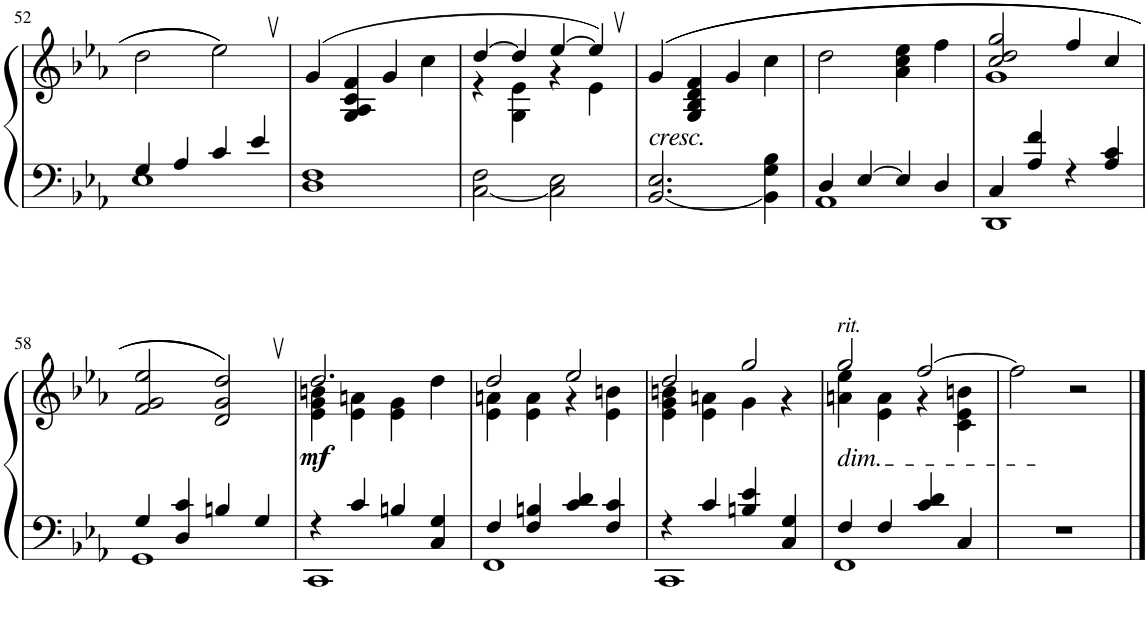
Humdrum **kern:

**kern	**kern	**dynam
*part1	*part1	*part1
*staff2	*staff1	*staff1/2
*I"ピアノ	*	*
!!LO:PB:g=z
*clefF4	*clefG2	*
*k[b-e-a-]	*k[b-e-a-]	*
*M4/4	*M4/4	*
*met(c)	*met(c)	*
=52	=52	=52
*^	*	*
4G/	1E-	2dd\	.
4A-/	.	.	.
4c/	.	2ee-,<\	.
4e-/	.	.	.
*v	*v	*	*
=53	=53	=53
1D 1F	(4g/	.
.	4G/ 4A-/ 4c/ 4f/	.
.	4g/	.
.	4cc\	.
=54	=54	=54
*	*^	*
[2C\ 2F\	[4dd/	4r	.
.	4dd/]	4G\ 4e-\	.
2C\] 2E-\	[4ee-/	4r	.
.	4ee-,</])	4e-\	.
=55	=55	=55	=55
!	!LO:TX:b:i:t=cresc.	!	!
*	*v	*v	*
[2.BB-/ 2.E-/	((4g/	.
.	4G/ 4B-/ 4d/ 4f/	.
.	4g/	.
4BB-\] 4G\ 4B-\	4cc\	.
=56	=56	=56
*^	*	*
4D/	1AA-	2dd\	.
[4E-/	.	.	.
4E-/]	.	4a-\ 4cc\ 4ee-\	.
4D/	.	4ff\	.
=57	=57	=57	=57
*	*	*^	*
4C/	1DD	2cc/ 2dd/ 2gg/	1g	.
4A-/ 4f/	.	.	.	.
4r	.	4ff/	.	.
4A-/ 4c/	.	4cc/	.	.
*	*	*v	*v	*
!!LO:LB:g=z
=58	=58	=58	=58
4G/	1GG	2f/ 2g/ 2ee-/	.
4D/ 4c/	.	.	.
4Bn/	.	2d/,< 2g/,< 2dd/,<))	.
4G/	.	.	.
=59	=59	=59	=59
*	*	*^	*
!	!	!	!	!LO:DY:b
4r	1CC	2.dd/	4e-\ 4g\ 4bn\	mf
4c/	.	.	4e-\ 4an\	.
4Bn/	.	.	4e-\ 4g\	.
4C/ 4G/	.	4dd\	4ryy	.
=60	=60	=60	=60	=60
4F/	1FF	2dd/	4e-\ 4an\	.
4F/ 4Bn/	.	.	4e-\ 4a\	.
4c/ 4d/	.	2ee-/	4r	.
4F/ 4c/	.	.	4e-\ 4bn\	.
=61	=61	=61	=61	=61
4r	1CC	2dd/	4e-\ 4g\ 4bn\	.
4c/	.	.	4e-\ 4an\	.
4Bn/ 4e-/	.	2gg/	4g\	.
4C/ 4G/	.	.	4r	.
=62	=62	=62	=62	=62
!	!	!LO:TX:a:i:t=rit.	!	!
!	!	!LO:TX:b:i:t=dim.	!	!
4F/	1FF	2gg/	4an\ 4ee-\	.
4F/	.	.	4e-\ 4a\	.
4c/ 4d/	.	[2ff/	4r	.
4C/	.	.	4c\ 4e-\ 4bn\	.
*v	*v	*	*	*
*	*v	*v	*
=63	=63	=63
1r	2ff\]	.
.	2r	.
==	==	==
*-	*-	*-
